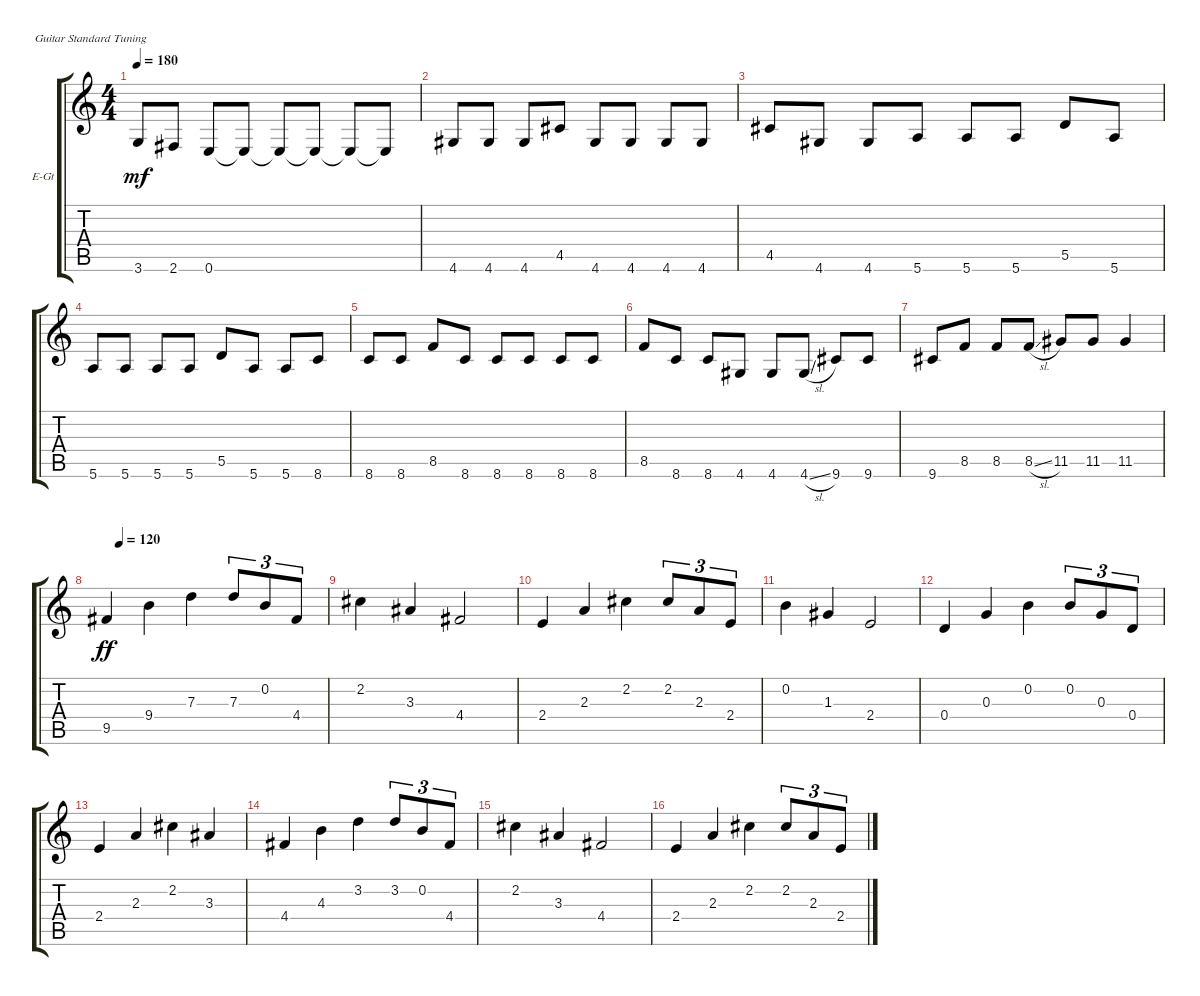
\defaultSystemsLayout 4
\bracketExtendMode groupsimilarinstruments
\firstSystemTrackNameOrientation horizontal
\otherSystemsTrackNameOrientation horizontal
\track ("Electric Guitar" "E-Gt") {instrument overdrivenguitar}
\staff {score tabs}
\tuning (E4 B3 G3 D3 A2 E2)
\ts (4 4)
\tempo 180
\clef g2
\ks c
3.6.8{dy mf} 2.6.8 0.6.8 0.6{t}.8 0.6{t}.8 0.6{t}.8 0.6{t}.8 0.6{t}.8 |
4.6.8 4.6.8 4.6.8 4.5.8 4.6.8 4.6.8 4.6.8 4.6.8 |
4.5.8 4.6.8 4.6.8 5.6.8 5.6.8 5.6.8 5.5.8 5.6.8 |
5.6.8 5.6.8 5.6.8 5.6.8 5.5.8 5.6.8 5.6.8 8.6.8 |
8.6.8 8.6.8 8.5.8 8.6.8 8.6.8 8.6.8 8.6.8 8.6.8 |
8.5.8 8.6.8 8.6.8 4.6.8 4.6.8 4.6{sl}.8 9.6.8 9.6.8 |
9.6.8 8.5.8 8.5.8 8.5{sl}.8 11.5.8 11.5.8 11.5.4 |
\tempo (120 0.0625)
9.5.4{dy ff} 9.4.4 7.3.4 7.3.8{tu (3 2)} 0.2.8{tu (3 2)} 4.4.8{tu (3 2)} |
2.2.4 3.3.4 4.4.2 |
2.4.4 2.3.4 2.2.4 2.2.8{tu (3 2)} 2.3.8{tu (3 2)} 2.4.8{tu (3 2)} |
0.2.4 1.3.4 2.4.2 |
0.4.4 0.3.4 0.2.4 0.2.8{tu (3 2)} 0.3.8{tu (3 2)} 0.4.8{tu (3 2)} |
2.4.4 2.3.4 2.2.4 3.3.4 |
4.4.4 4.3.4 3.2.4 3.2.8{tu (3 2)} 0.2.8{tu (3 2)} 4.4.8{tu (3 2)} |
2.2.4 3.3.4 4.4.2 |
2.4.4 2.3.4 2.2.4 2.2.8{tu (3 2)} 2.3.8{tu (3 2)} 2.4.8{tu (3 2)}
